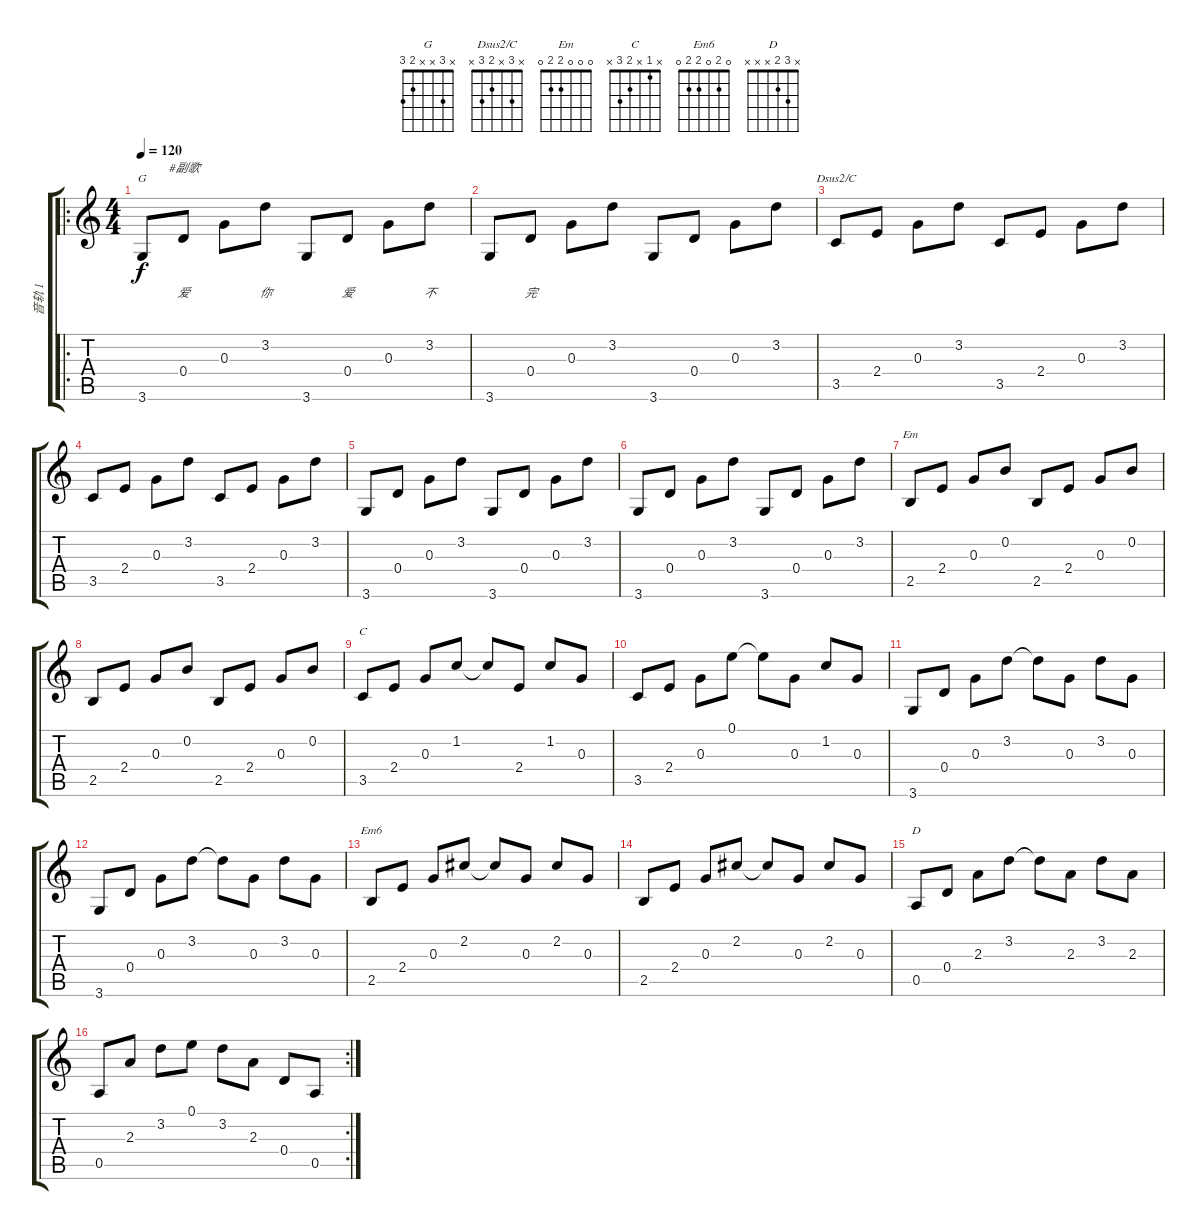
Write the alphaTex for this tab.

\track ("音轨 1" "音轨 1") {instrument acousticguitarnylon}
\staff {score tabs}
\tuning (E4 B3 G3 D3 A2 E2) {hide}
\chord ("G" x 3 x x 2 3)
\chord ("Dsus2/C" x 3 x 2 3 x)
\chord ("Em" 0 0 0 2 2 0)
\chord ("C" x 1 x 2 3 x)
\chord ("Em6" 0 2 0 2 2 0)
\chord ("D" x 3 2 x x x)
\ro
\ts (4 4)
\tempo 120
\clef g2
\ks c
3.6.8{ch "G" txt "         #副歌" lyrics (0 "") lyrics (1 "") lyrics (2 "") lyrics (3 "") lyrics (4 "") dy f} 0.4.8{lyrics (0 "爱") lyrics (1 "") lyrics (2 "") lyrics (3 "") lyrics (4 "")} 0.3.8{lyrics (0 "") lyrics (1 "") lyrics (2 "") lyrics (3 "") lyrics (4 "")} 3.2.8{lyrics (0 "你") lyrics (1 "") lyrics (2 "") lyrics (3 "") lyrics (4 "")} 3.6.8{lyrics (0 "") lyrics (1 "") lyrics (2 "") lyrics (3 "") lyrics (4 "")} 0.4.8{lyrics (0 "爱") lyrics (1 "") lyrics (2 "") lyrics (3 "") lyrics (4 "")} 0.3.8{lyrics (0 "") lyrics (1 "") lyrics (2 "") lyrics (3 "") lyrics (4 "")} 3.2.8{lyrics (0 "不") lyrics (1 "") lyrics (2 "") lyrics (3 "") lyrics (4 "")} |
3.6.8{lyrics (0 "") lyrics (1 "") lyrics (2 "") lyrics (3 "") lyrics (4 "")} 0.4.8{lyrics (0 "完") lyrics (1 "") lyrics (2 "") lyrics (3 "") lyrics (4 "")} 0.3.8{lyrics (0 "") lyrics (1 "") lyrics (2 "") lyrics (3 "") lyrics (4 "")} 3.2.8 3.6.8 0.4.8 0.3.8 3.2.8 |
3.5.8{ch "Dsus2/C"} 2.4.8 0.3.8 3.2.8 3.5.8 2.4.8 0.3.8 3.2.8 |
3.5.8 2.4.8 0.3.8 3.2.8 3.5.8 2.4.8 0.3.8 3.2.8 |
3.6.8 0.4.8 0.3.8 3.2.8 3.6.8 0.4.8 0.3.8 3.2.8 |
3.6.8 0.4.8 0.3.8 3.2.8 3.6.8 0.4.8 0.3.8 3.2.8 |
2.5.8{ch "Em"} 2.4.8 0.3.8 0.2.8 2.5.8 2.4.8 0.3.8 0.2.8 |
2.5.8 2.4.8 0.3.8 0.2.8 2.5.8 2.4.8 0.3.8 0.2.8 |
3.5.8{ch "C"} 2.4.8 0.3.8 1.2.8 1.2{t}.8 2.4.8 1.2.8 0.3.8 |
3.5.8 2.4.8 0.3.8 0.1.8 0.1{t}.8 0.3.8 1.2.8 0.3.8 |
3.6.8 0.4.8 0.3.8 3.2.8 3.2{t}.8 0.3.8 3.2.8 0.3.8 |
3.6.8 0.4.8 0.3.8 3.2.8 3.2{t}.8 0.3.8 3.2.8 0.3.8 |
2.5.8{ch "Em6"} 2.4.8 0.3.8 2.2.8 2.2{t}.8 0.3.8 2.2.8 0.3.8 |
2.5.8 2.4.8 0.3.8 2.2.8 2.2{t}.8 0.3.8 2.2.8 0.3.8 |
0.5.8{ch "D"} 0.4.8 2.3.8 3.2.8 3.2{t}.8 2.3.8 3.2.8 2.3.8 |
\rc 2
0.5.8 2.3.8 3.2.8 0.1.8 3.2.8 2.3.8 0.4.8 0.5.8
